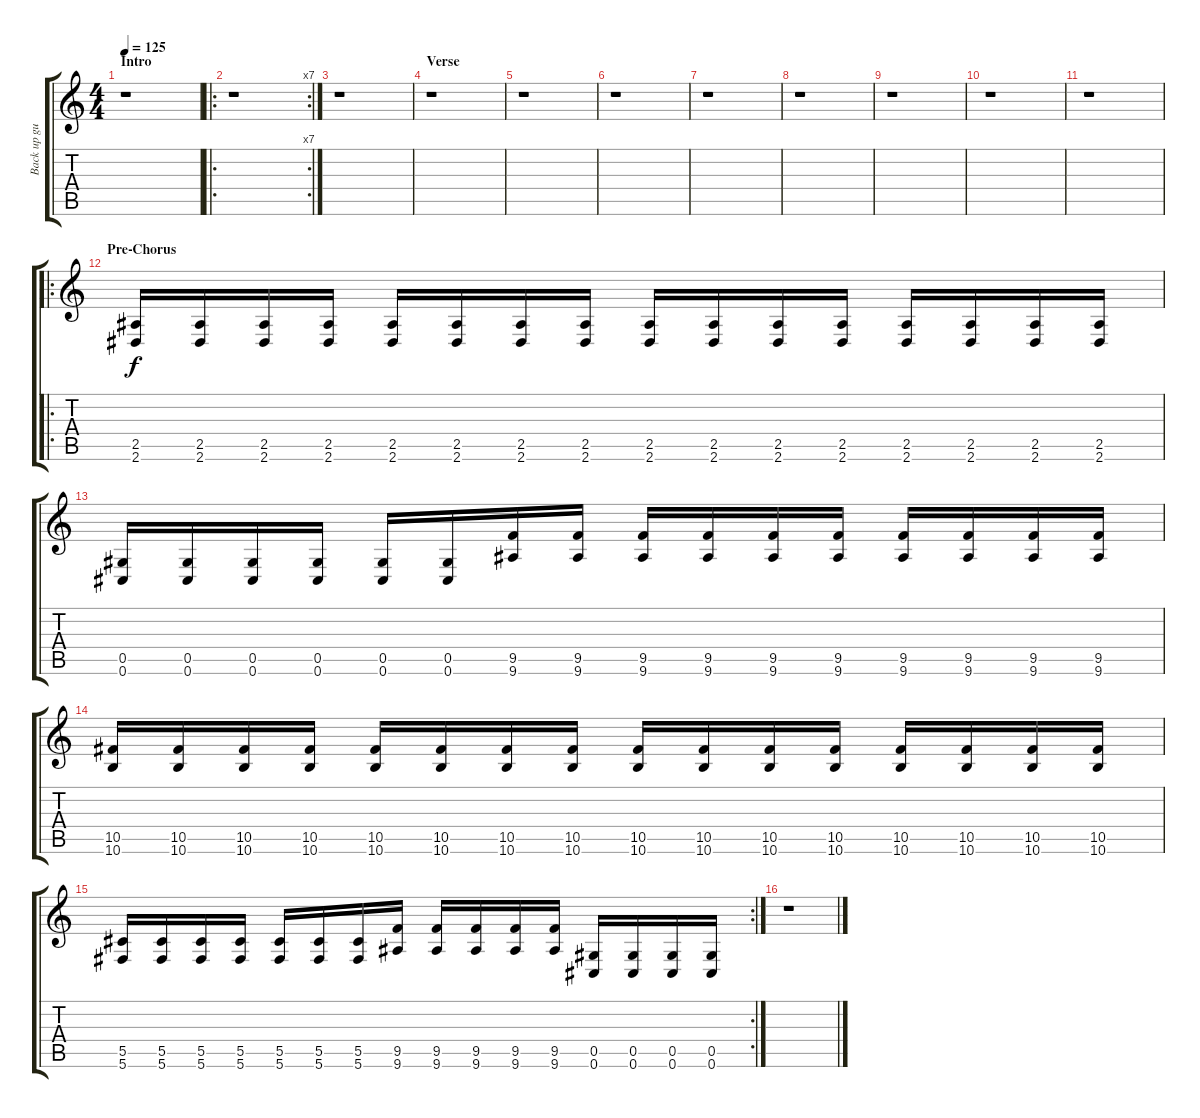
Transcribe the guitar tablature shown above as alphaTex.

\track ("Back up guitar" "Back up gu") {instrument distortionguitar}
\staff {score tabs}
\tuning (Eb4 Bb3 Gb3 Db3 Ab2 Db2) {hide}
\ts (4 4)
\section ("" "Intro")
\tempo 125
\clef g2
\ks c
r.1{dy f instrument distortionguitar} |
\ro
\rc 7
r.1 |
r.1 |
\section ("" "Verse")
r.1 |
r.1 |
r.1 |
r.1 |
r.1 |
r.1 |
r.1 |
r.1 |
\ro
\section ("" "Pre-Chorus")
(2.5 2.6).16 (2.5 2.6).16 (2.5 2.6).16 (2.5 2.6).16 (2.5 2.6).16 (2.5 2.6).16 (2.5 2.6).16 (2.5 2.6).16 (2.5 2.6).16 (2.5 2.6).16 (2.5 2.6).16 (2.5 2.6).16 (2.5 2.6).16 (2.5 2.6).16 (2.5 2.6).16 (2.5 2.6).16 |
(0.5 0.6).16 (0.5 0.6).16 (0.5 0.6).16 (0.5 0.6).16 (0.5 0.6).16 (0.5 0.6).16 (9.5 9.6).16 (9.5 9.6).16 (9.5 9.6).16 (9.5 9.6).16 (9.5 9.6).16 (9.5 9.6).16 (9.5 9.6).16 (9.5 9.6).16 (9.5 9.6).16 (9.5 9.6).16 |
(10.5 10.6).16 (10.5 10.6).16 (10.5 10.6).16 (10.5 10.6).16 (10.5 10.6).16 (10.5 10.6).16 (10.5 10.6).16 (10.5 10.6).16 (10.5 10.6).16 (10.5 10.6).16 (10.5 10.6).16 (10.5 10.6).16 (10.5 10.6).16 (10.5 10.6).16 (10.5 10.6).16 (10.5 10.6).16 |
\rc 2
(5.5 5.6).16 (5.5 5.6).16 (5.5 5.6).16 (5.5 5.6).16 (5.5 5.6).16 (5.5 5.6).16 (5.5 5.6).16 (9.5 9.6).16 (9.5 9.6).16 (9.5 9.6).16 (9.5 9.6).16 (9.5 9.6).16 (0.5 0.6).16 (0.5 0.6).16 (0.5 0.6).16 (0.5 0.6).16 |
r.1
